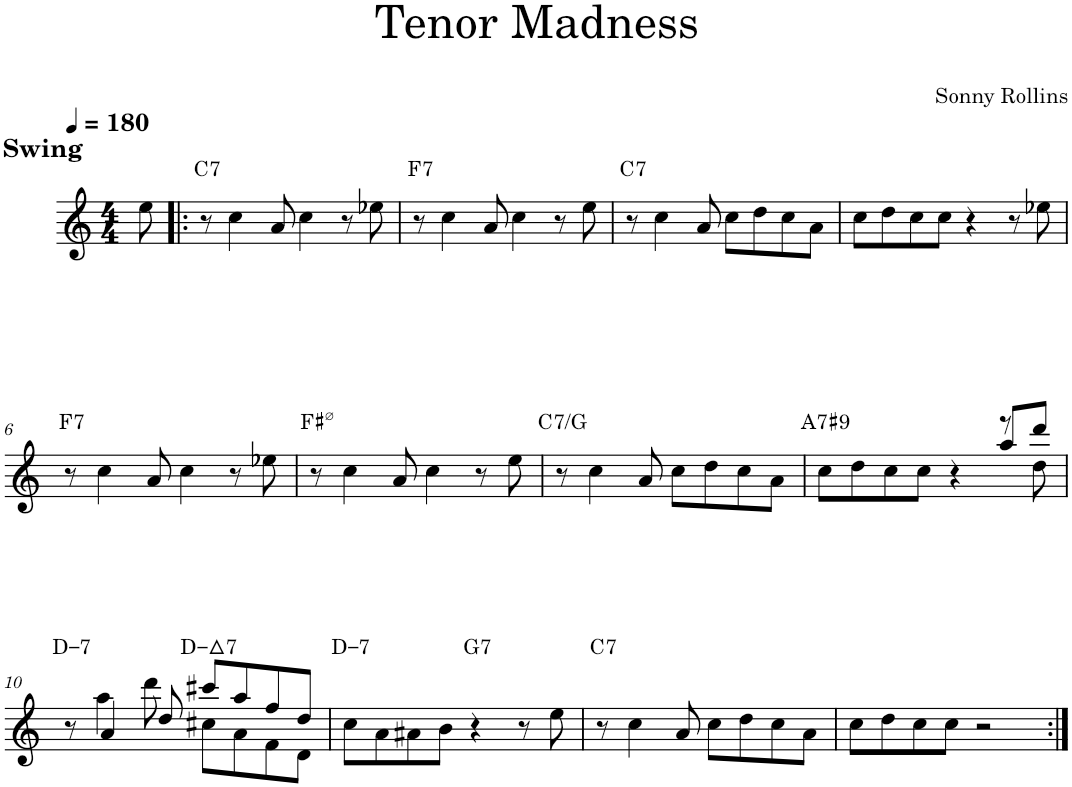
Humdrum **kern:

**kern	**harte
*part1	*part1
*staff1	*
*I"Tenor Saxophone	*
*I'T. Sax.	*
*clefG2	*
*Trd8c14	*
*k[]	*
*M4/4	*
*MM180	*
=1	=1
!LO:TX:a:B:t=Swing	!
8ee\	.
=2!|:	=2!|:
!	!LO:H:kt=7
8r	C:7
4cc\	.
8a/	.
4cc\	.
8r	.
8ee-X\	.
=3	=3
!	!LO:H:kt=7
8r	F:7
4cc\	.
8a/	.
4cc\	.
8r	.
8ee\	.
=4	=4
!	!LO:H:kt=7
8r	C:7
4cc\	.
8a/	.
8cc\L	.
8dd\	.
8cc\	.
8a\J	.
=5	=5
8cc\L	.
8dd\	.
8cc\	.
8cc\J	.
4r	.
8r	.
8ee-X\	.
!!LO:LB:g=z
=6	=6
!	!LO:H:kt=7
8r	F:7
4cc\	.
8a/	.
4cc\	.
8r	.
8ee-X\	.
=7	=7
8r	F#:hdim7
4cc\	.
8a/	.
4cc\	.
8r	.
8ee\	.
=8	=8
!	!LO:H:kt=7
8r	C:7/5
4cc\	.
8a/	.
8cc\L	.
8dd\	.
8cc\	.
8a\J	.
=9	=9
*^	*
!	!	!LO:H:kt=7
8cc\L	2.ryy	A:7(#9)
8dd\	.	.
8cc\	.	.
8cc\J	.	.
4r	.	.
8r	8aa/L	.
8dd\	8ddd/J	.
!!LO:LB:g=z	!!
=10	=10	=10
!	!	!LO:H:kt=7
8r	8ryy	D:min7
4a/	4aa\	.
8dd/	8ddd\	.
!	!	!LO:H:kt=^7
8cc#X\L	8ccc#X/L	D:minmaj7
8a\	8aa/	.
8f\	8ff/	.
8d\J	8dd/J	.
=11	=11	=11
!	!	!LO:H:kt=7
*v	*v	*
8cc\L	D:min7
8a\	.
8a#X\	.
8b\J	.
!	!LO:H:kt=7
4r	G:7
8r	.
8ee\	.
=12	=12
!	!LO:H:kt=7
8r	C:7
4cc\	.
8a/	.
8cc\L	.
8dd\	.
8cc\	.
8a\J	.
=13	=13
8cc\L	.
8dd\	.
8cc\	.
8cc\J	.
2r	.
=:|!	=:|!
*-	*-
